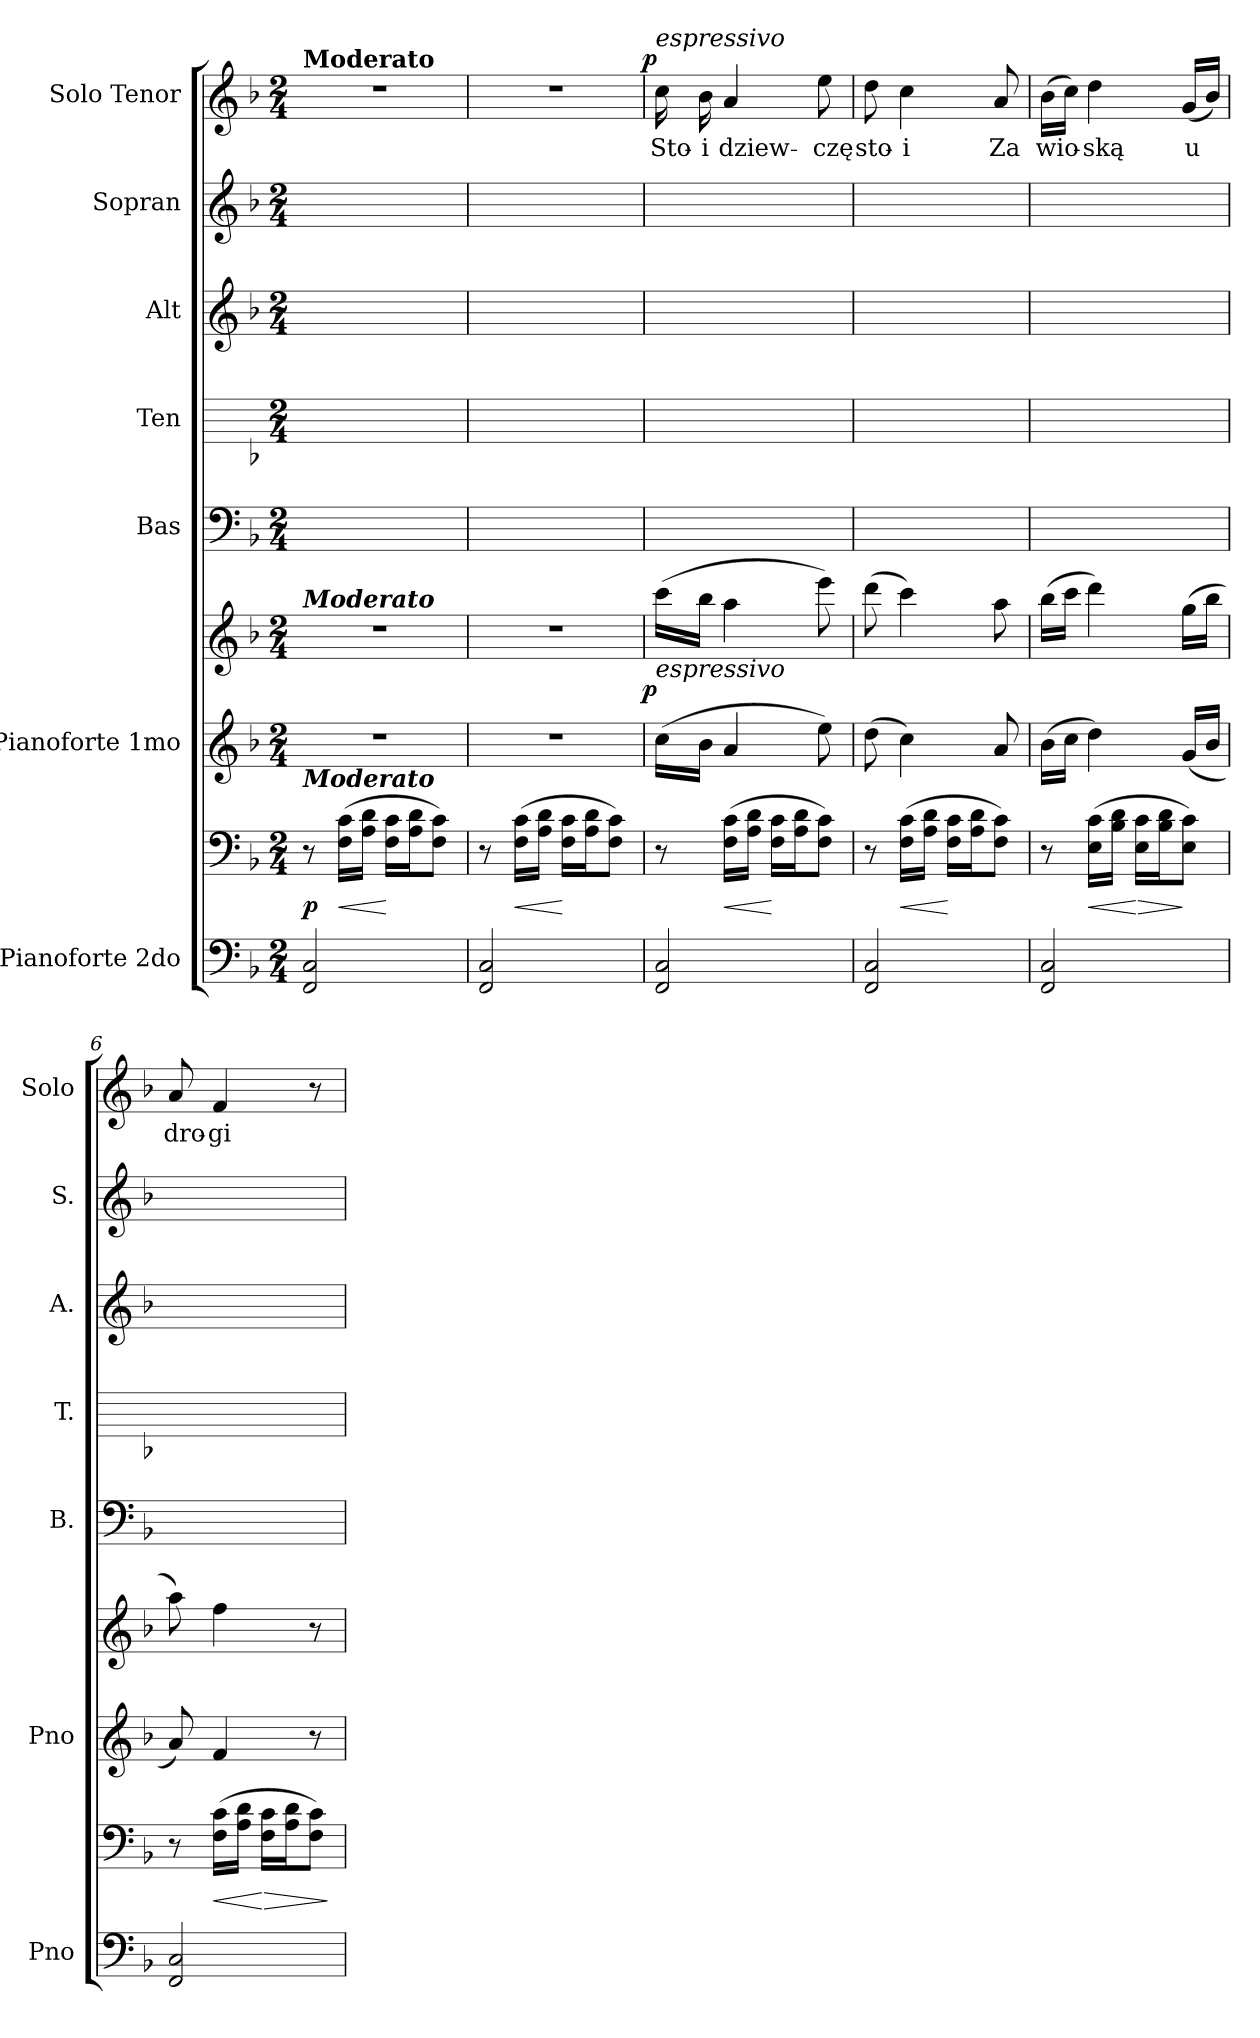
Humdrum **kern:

**kern	**kern	**dynam	**kern	**kern	**dynam	**kern	**kern	**kern	**kern	**kern	**text	**dynam
*part7	*part7	*part7	*part6	*part6	*part6	*part5	*part4	*part3	*part2	*part1	*part1	*part1
*staff9	*staff8	*staff8/9	*staff7	*staff6	*staff6/7	*staff5	*staff4	*staff3	*staff2	*staff1	*staff1	*staff1
*I"Pianoforte 2do	*	*	*I"Pianoforte 1mo	*	*	*I"Bas	*I"Ten	*I"Alt	*I"Sopran	*I"Solo Tenor	*	*
*I'Pno	*	*	*I'Pno	*	*	*I'B.	*I'T.	*I'A.	*I'S.	*I'Solo	*	*
*clefF4	*clefF4	*	*clefG2	*clefG2	*	*clefF4	*	*clefG2	*clefG2	*clefG2	*	*
*	*	*	*	*	*	*	*ITrd8c12	*	*	*ITrd8c12	*	*
*k[b-]	*k[b-]	*	*k[b-]	*k[b-]	*	*k[b-]	*k[b-]	*k[b-]	*k[b-]	*k[b-]	*	*
*M2/4	*M2/4	*	*M2/4	*M2/4	*	*M2/4	*M2/4	*M2/4	*M2/4	*M2/4	*	*
=1	=1	=1	=1	=1	=1	=1	=1	=1	=1	=1	=1	=1
!	!	!	!	!	!	!	!	!	!	!LO:TX:a:B:t=Moderato	!	!
!	!	!	!	!LO:TX:a:Bi:t=Moderato	!	!	!	!	!	!	!	!
!	!LO:TX:a:Bi:t=Moderato	!	!	!	!	!	!	!	!	!	!	!
2FF/ 2C/	8r	p	2r	2r	.	2ryy	2ryy	2ryy	2ryy	2r	.	.
.	(16F\ 16c\LL	<	.	.	.	.	.	.	.	.	.	.
.	16A\ 16d\JJ	.	.	.	.	.	.	.	.	.	.	.
.	16F\ 16c\LL	[	.	.	.	.	.	.	.	.	.	.
.	16A\ 16d\J	.	.	.	.	.	.	.	.	.	.	.
.	8F\ 8c\J)	.	.	.	.	.	.	.	.	.	.	.
=2	=2	=2	=2	=2	=2	=2	=2	=2	=2	=2	=2	=2
2FF/ 2C/	8r	.	2r	2r	.	2ryy	2ryy	2ryy	2ryy	2r	.	.
.	(16F\ 16c\LL	<	.	.	.	.	.	.	.	.	.	.
.	16A\ 16d\JJ	.	.	.	.	.	.	.	.	.	.	.
.	16F\ 16c\LL	[	.	.	.	.	.	.	.	.	.	.
.	16A\ 16d\J	.	.	.	.	.	.	.	.	.	.	.
.	8F\ 8c\J)	.	.	.	.	.	.	.	.	.	.	.
=3	=3	=3	=3	=3	=3	=3	=3	=3	=3	=3	=3	=3
!	!	!	!	!	!	!	!	!	!	!LO:TX:a:i:t=espressivo	!	!
!	!	!	!	!LO:TX:b:i:t=espressivo	!	!	!	!	!	!	!	!
!	!	!	!	!	!LO:DY:rj	!	!	!	!	!	!	!LO:DY:a:rj
2FF/ 2C/	8r	.	(16cc\LL	(16ccc\LL	p	2ryy	2ryy	2ryy	2ryy	16c\	Sto-	p
.	.	.	16b-\JJ	16bb-\JJ	.	.	.	.	.	16B-\	-i	.
.	(16F\ 16c\LL	<	4a/	4aa\	.	.	.	.	.	4A/	dziew-	.
.	16A\ 16d\JJ	.	.	.	.	.	.	.	.	.	.	.
.	16F\ 16c\LL	[	.	.	.	.	.	.	.	.	.	.
.	16A\ 16d\J	.	.	.	.	.	.	.	.	.	.	.
.	8F\ 8c\J)	.	8ee\)	8eee\)	.	.	.	.	.	8e\	-czę	.
=4	=4	=4	=4	=4	=4	=4	=4	=4	=4	=4	=4	=4
2FF/ 2C/	8r	.	(8dd\	(8ddd\	.	2ryy	2ryy	2ryy	2ryy	8d\	sto-	.
.	(16F\ 16c\LL	<	4cc\)	4ccc\)	.	.	.	.	.	4c\	-i	.
.	16A\ 16d\JJ	.	.	.	.	.	.	.	.	.	.	.
.	16F\ 16c\LL	[	.	.	.	.	.	.	.	.	.	.
.	16A\ 16d\J	.	.	.	.	.	.	.	.	.	.	.
.	8F\ 8c\J)	.	8a/	8aa\	.	.	.	.	.	8A/	Za	.
=5	=5	=5	=5	=5	=5	=5	=5	=5	=5	=5	=5	=5
2FF/ 2C/	8r	.	(16b-\LL	(16bb-\LL	.	2ryy	2ryy	2ryy	2ryy	(16B-\LL	wio-	.
.	.	.	16cc\JJ	16ccc\JJ	.	.	.	.	.	16c\JJ)	.	.
.	(16E\ 16c\LL	<	4dd\)	4ddd\)	.	.	.	.	.	4d\	-ską	.
.	16B-\ 16d\JJ	.	.	.	.	.	.	.	.	.	.	.
.	16E\ 16c\LL	[ >	.	.	.	.	.	.	.	.	.	.
.	16B-\ 16d\J	.	.	.	.	.	.	.	.	.	.	.
.	8E\ 8c\J)	]	(16g/LL	(16gg\LL	.	.	.	.	.	(16G/LL	u	.
.	.	.	16b-/JJ	16bb-\JJ	.	.	.	.	.	16B-/JJ)	.	.
=6	=6	=6	=6	=6	=6	=6	=6	=6	=6	=6	=6	=6
2FF/ 2C/	8r	.	8a/)	8aa\)	.	2ryy	2ryy	2ryy	2ryy	8A/	dro-	.
.	(16F\ 16c\LL	<	4f/	4ff\	.	.	.	.	.	4F/	-gi	.
.	16A\ 16d\JJ	.	.	.	.	.	.	.	.	.	.	.
.	16F\ 16c\LL	[ >	.	.	.	.	.	.	.	.	.	.
.	16A\ 16d\J	.	.	.	.	.	.	.	.	.	.	.
.	8F\ 8c\J)	.	8r	8r	.	.	.	.	.	8r	.	.
.	.	]	.	.	.	.	.	.	.	.	.	.
=	=	=	=	=	=	=	=	=	=	=	=	=
*-	*-	*-	*-	*-	*-	*-	*-	*-	*-	*-	*-	*-
